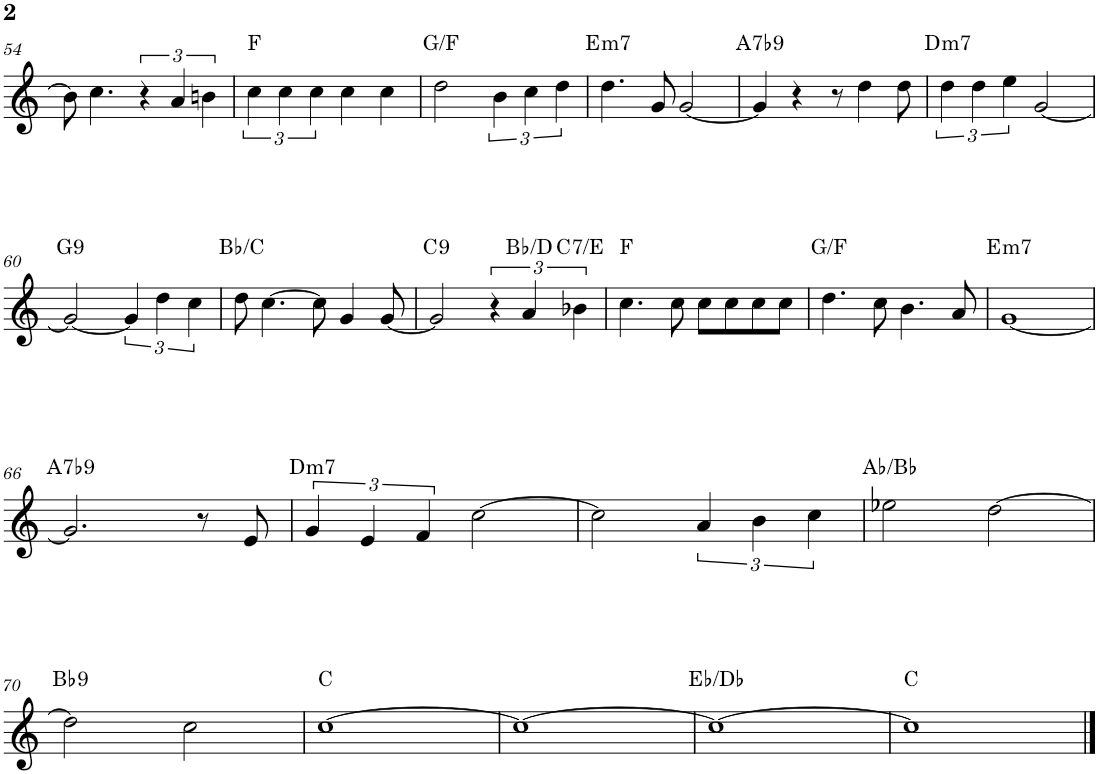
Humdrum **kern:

**kern	**harte
*part1	*part1
*staff1	*
*I"P1	*
!!LO:PB:g=z
*clefG2	*
*k[]	*
*M4/4	*
=54	=54
8b-\]	.
4.cc\	.
6r	.
6a/	.
6bn\	.
=55	=55
6cc\	F:maj
6cc\	.
6cc\	.
4cc\	.
4cc\	.
=56	=56
2dd\	G:maj/b7
6b\	.
6cc\	.
6dd\	.
=57	=57
!	!LO:H:kt=m7
4.dd\	E:min7
8g/	.
[<2g/	.
=58	=58
!	!LO:H:kt=7
4g/]	A:7(b9)
4r	.
8r	.
4dd\	.
8dd\	.
=59	=59
!	!LO:H:kt=m7
6dd\	D:min7
6dd\	.
6ee\	.
[<2g/	.
!!LO:LB:g=z
=60	=60
!	!LO:H:kt=9
2g/_	G:9
6g/]	.
6dd\	.
6cc\	.
=61	=61
8dd\	Bb:maj/2
[>4.cc\	.
8cc\]	.
4g/	.
[<8g/	.
=62	=62
!	!LO:H:kt=9
2g/]	C:9
6r	.
6a/	Bb:maj/3
!	!LO:H:kt=7
6b-X\	C:7/3
=63	=63
4.cc\	F:maj
8cc\	.
8cc\L	.
8cc\	.
8cc\	.
8cc\J	.
=64	=64
4.dd\	G:maj/b7
8cc\	.
4.b\	.
8a/	.
=65	=65
!	!LO:H:kt=m7
[<1g	E:min7
!!LO:LB:g=z
=66	=66
!	!LO:H:kt=7
2.g/]	A:7(b9)
8r	.
8e/	.
=67	=67
!	!LO:H:kt=m7
6g/	D:min7
6e/	.
6f/	.
[>2cc\	.
=68	=68
2cc\]	.
6a/	.
6b\	.
6cc\	.
=69	=69
2ee-X\	Ab:maj/2
[>2dd\	.
!!LO:LB:g=z
=70	=70
!	!LO:H:kt=9
2dd\]	Bb:9
2cc\	.
=71	=71
[>1cc	C:maj
=72	=72
1cc_	.
=73	=73
1cc_	Eb:maj/b7
=74	=74
1cc]	C:maj
==	==
*-	*-
